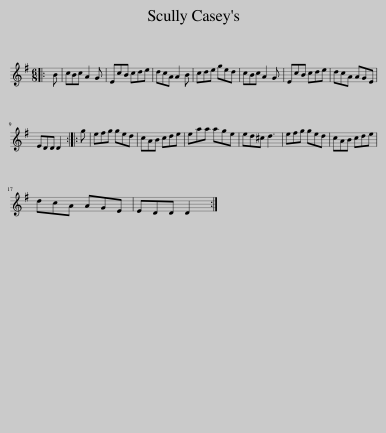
X:1
L:1/8
M:6/8
I:linebreak $
K:G
V:1 treble
V:1
|: B | cBc A2 G | EcB cde | dcA A2 B | cde ged | %5
 cBc A2 G | EcB cde | dcA AGE |$ EDD D2 :: g | %10
 efg ged | cAB cde | eaa age | ed^c d3 | efg ged | %15
 cAB cde |$ dcA AGE | EDD D2 :| %18
